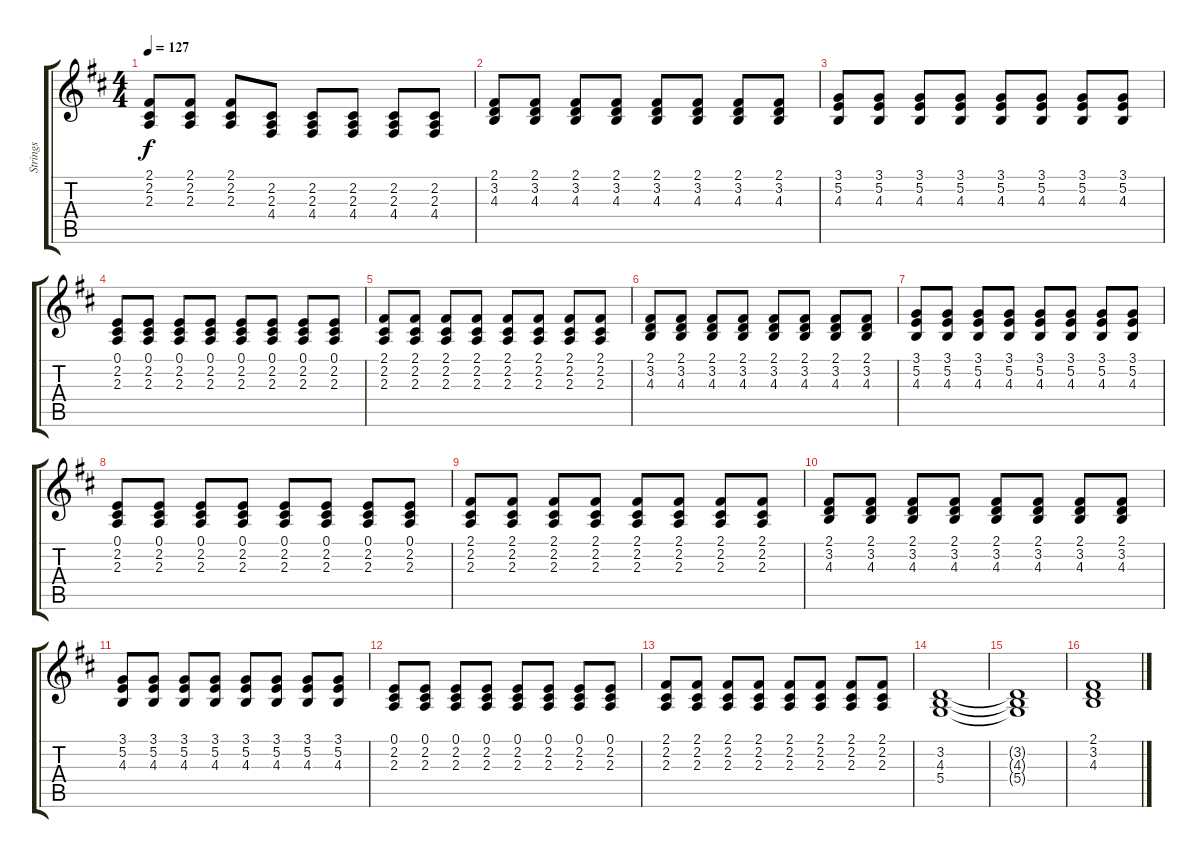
\track ("Strings" "Strings") {instrument stringensemble1}
\staff {score tabs}
\tuning (E4 B3 G3 D3 A2 E2) {hide}
\ts (4 4)
\tempo 127
\clef g2
\ks d
(2.1 2.2 2.3).8{dy f} (2.1 2.2 2.3).8 (2.1 2.2 2.3).8 (2.2 2.3 4.4).8 (2.2 2.3 4.4).8 (2.2 2.3 4.4).8 (2.2 2.3 4.4).8 (2.2 2.3 4.4).8 |
(2.1 3.2 4.3).8 (2.1 3.2 4.3).8 (2.1 3.2 4.3).8 (2.1 3.2 4.3).8 (2.1 3.2 4.3).8 (2.1 3.2 4.3).8 (2.1 3.2 4.3).8 (2.1 3.2 4.3).8 |
(3.1 5.2 4.3).8 (3.1 5.2 4.3).8 (3.1 5.2 4.3).8 (3.1 5.2 4.3).8 (3.1 5.2 4.3).8 (3.1 5.2 4.3).8 (3.1 5.2 4.3).8 (3.1 5.2 4.3).8 |
(0.1 2.2 2.3).8 (0.1 2.2 2.3).8 (0.1 2.2 2.3).8 (0.1 2.2 2.3).8 (0.1 2.2 2.3).8 (0.1 2.2 2.3).8 (0.1 2.2 2.3).8 (0.1 2.2 2.3).8 |
(2.1 2.2 2.3).8 (2.1 2.2 2.3).8 (2.1 2.2 2.3).8 (2.1 2.2 2.3).8 (2.1 2.2 2.3).8 (2.1 2.2 2.3).8 (2.1 2.2 2.3).8 (2.1 2.2 2.3).8 |
(2.1 3.2 4.3).8 (2.1 3.2 4.3).8 (2.1 3.2 4.3).8 (2.1 3.2 4.3).8 (2.1 3.2 4.3).8 (2.1 3.2 4.3).8 (2.1 3.2 4.3).8 (2.1 3.2 4.3).8 |
(3.1 5.2 4.3).8 (3.1 5.2 4.3).8 (3.1 5.2 4.3).8 (3.1 5.2 4.3).8 (3.1 5.2 4.3).8 (3.1 5.2 4.3).8 (3.1 5.2 4.3).8 (3.1 5.2 4.3).8 |
(0.1 2.2 2.3).8 (0.1 2.2 2.3).8 (0.1 2.2 2.3).8 (0.1 2.2 2.3).8 (0.1 2.2 2.3).8 (0.1 2.2 2.3).8 (0.1 2.2 2.3).8 (0.1 2.2 2.3).8 |
(2.1 2.2 2.3).8 (2.1 2.2 2.3).8 (2.1 2.2 2.3).8 (2.1 2.2 2.3).8 (2.1 2.2 2.3).8 (2.1 2.2 2.3).8 (2.1 2.2 2.3).8 (2.1 2.2 2.3).8 |
(2.1 3.2 4.3).8 (2.1 3.2 4.3).8 (2.1 3.2 4.3).8 (2.1 3.2 4.3).8 (2.1 3.2 4.3).8 (2.1 3.2 4.3).8 (2.1 3.2 4.3).8 (2.1 3.2 4.3).8 |
(3.1 5.2 4.3).8 (3.1 5.2 4.3).8 (3.1 5.2 4.3).8 (3.1 5.2 4.3).8 (3.1 5.2 4.3).8 (3.1 5.2 4.3).8 (3.1 5.2 4.3).8 (3.1 5.2 4.3).8 |
(0.1 2.2 2.3).8 (0.1 2.2 2.3).8 (0.1 2.2 2.3).8 (0.1 2.2 2.3).8 (0.1 2.2 2.3).8 (0.1 2.2 2.3).8 (0.1 2.2 2.3).8 (0.1 2.2 2.3).8 |
(2.1 2.2 2.3).8 (2.1 2.2 2.3).8 (2.1 2.2 2.3).8 (2.1 2.2 2.3).8 (2.1 2.2 2.3).8 (2.1 2.2 2.3).8 (2.1 2.2 2.3).8 (2.1 2.2 2.3).8 |
(3.2 4.3 5.4).1 |
(3.2{t} 4.3{t} 5.4{t}).1 |
(2.1 3.2 4.3).1
